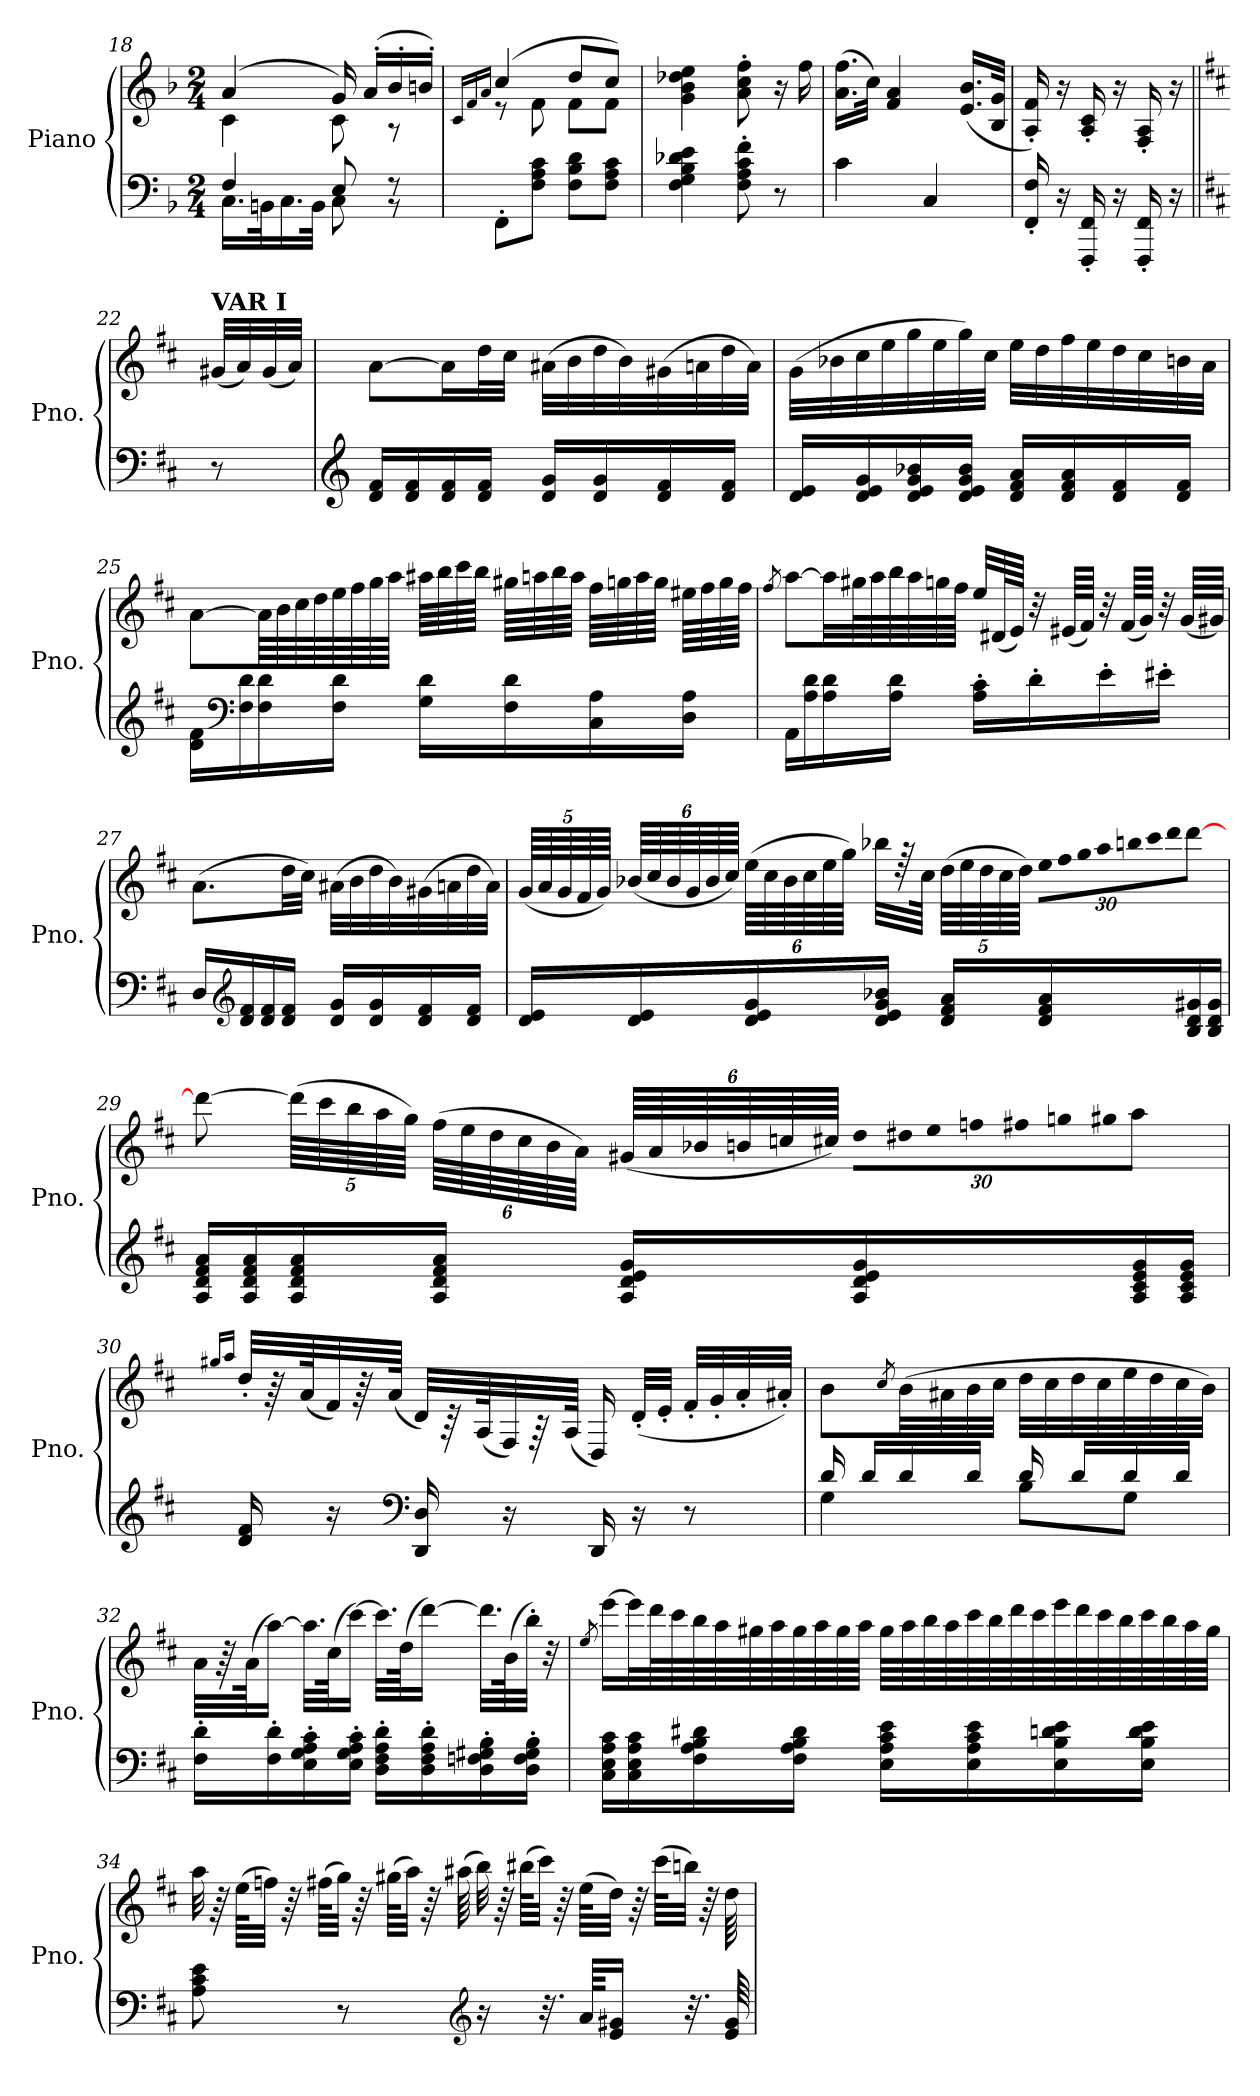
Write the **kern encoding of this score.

**kern	**kern
*part1	*part1
*staff2	*staff1
*I"Piano	*
*I'Pno.	*
!!LO:LB:g=z
*clefF4	*clefG2
*k[b-]	*k[b-]
*M2/4	*M2/4
=18	=18
*^	*^
4F/	16.C\LL	(>4a/	4c\
.	32BBn\K	.	.
.	16.C\	.	.
.	32BB\JJk	.	.
8E/	8C\	16g/)	8c\
.	.	(>16a'/LL	.
8r	8r	16b-'/	8r
.	.	16bn'/JJ)	.
*v	*v	*	*
=19	=19	=19
.	16qc/LL	.
.	16qf/	.
.	16qa/JJ	.
8FF'\L	(>4cc/	8r
8F\ 8A\ 8c\J	.	8f\
8F\ 8B-\ 8d\L	8dd/L	8f\L
8F\ 8A\ 8c\J	8cc/J)	8f\J
*	*v	*v
=20	=20
4F\ 4G\ 4B-\ 4d-X\ 4e\	4g\ 4b-\ 4dd-X\ 4ee\
8F\' 8A\' 8c\' 8f\'	8a\' 8cc\' 8ff\'
8r	16r
.	16ff\
=21	=21
4c\	(>16.a\ 16.ff\LL
.	32cc\JJk)
.	4f/ 4a/
4C/	.
.	(<16.e/ 16.b-/LL
.	32B-/ 32g/JJk
=22	=22
16FF/' 16F/'	16A/' 16f/')
16r	16r
16FFF/' 16FF/'	16A/' 16c/'
16r	16r
16FFF/' 16FF/'	16F/' 16A/'
16r	16r
=22X1||	=22X1||
*k[f#c#]	*k[f#c#]
!	!LO:TX:a:B:t=VAR I
8r	(<32g#X/LLL
.	32a/)
.	(<32g#/
.	32a/JJJ)
!!LO:LB:g=z
=23	=23
*clefG2	*
16d/ 16f#/LL	[8a\L
16d/ 16f#/	.
16d/ 16f#/	16a\L]
16d/ 16f#/JJ	32dd\L
.	32cc#\JJJ
16d/ 16g/LL	(>32a#X\LLL
.	32b\
16d/ 16g/	32dd\
.	32b\)
16d/ 16f#/	(>32g#X\
.	32an\
16d/ 16f#/JJ	32dd\
.	32a\JJJ)
=24	=24
16d/ 16e/LL	(>32g\LLL
.	32b-X\
16d/ 16e/ 16g/	32cc#\
.	32ee\
16d/ 16e/ 16g/ 16b-X/	32gg\
.	32ee\
16d/ 16e/ 16g/ 16b-/JJ	32gg\)
.	32cc#\JJJ
16d/ 16f#/ 16a/LL	32ee\LLL
.	32dd\
16d/ 16f#/ 16a/	32ff#\
.	32ee\
16d/ 16f#/	32dd\
.	32cc#\
16d/ 16f#/JJ	32bn\
.	32a\JJJ
!!LO:PB:g=z
=25	=25
16d\ 16f#\LL	[8a\L
*clefF4	*
16F#\ 16d\	.
16F#\ 16d\	64a\LLL]
.	64b\
.	64cc#\
.	64dd\
16F#\ 16d\JJ	64ee\
.	64ff#\
.	64gg\
.	64aa\JJJJ
16G\ 16d\LL	64aa#X\LLLL
.	64bb\
.	64ccc#\
.	64bb\JJJJ
16F#\ 16d\	64gg#X\LLLL
.	64aan\
.	64bb\
.	64aa\JJJJ
16C#\ 16A\	64ff#\LLLL
.	64ggn\
.	64aa\
.	64gg\JJJJ
16D\ 16A\JJ	64ee#X\LLLL
.	64ff#\
.	64gg\
.	64ff#\JJJJ
!!LO:LB:g=z
=26	=26
.	8qff#/
16AA\LL	[8aa\L
16A\ 16d\	.
16A\ 16d\	32aa\LL]
.	64gg#X\L
.	64aa\
16A\ 16d\JJ	64bb\
.	64aa\
.	64ggn\
.	64ff#\JJJJ
16A\' 16c#\'LL	32ee/LLL
.	(<64d#X/L
.	64e/JJJJ)
16d'\	32r
.	(<64e#X/LLLL
.	64f#/JJJJ)
16e'\	32r
.	(<64f#/LLLL
.	64g/JJJJ)
16e#X'\JJ	32r
.	(<64g/LLLL
.	64g#X/JJJJ)
=27	=27
16D/LL	(>8.a\L
*clefG2	*
16d/ 16f#/	.
16d/ 16f#/	.
16d/ 16f#/JJ	32dd\LL
.	32cc#\JJJ)
16d/ 16g/LL	(>32a#X\LLL
.	32b\
16d/ 16g/	32dd\
.	32b\)
16d/ 16f#/	(>32g#X\
.	32an\
16d/ 16f#/JJ	32dd\
.	32a\JJJ)
!!LO:LB:g=z
=28	=28
*	*Xbrackettup
16d/ 16e/LL	(<80g/LLLL
.	80a/
.	80g/
.	80f#/
.	80g/JJJJ)
16d/ 16e/	(<96b-X/LLLL
.	96cc#/
.	96b-/
.	96g/
.	96b-/
.	96cc#/JJJJ)
16d/ 16e/ 16g/	(>96ee\LLLL
.	96cc#\
.	96b-\
.	96cc#\
.	96ee\
.	96gg\JJJJ)
16d/ 16e/ 16g/ 16b-X/JJ	32bb-X\LLL
.	64r
.	64cc#\JJJk
16d/ 16f#/ 16a/LL	(>80dd\LLLL
.	80ee\
.	80dd\
.	80cc#\
.	80dd\JJJJ)
!	!LO:N:vis=64
16d/ 16f#/ 16a/	1920%17ee\LLLL
!	!LO:N:vis=64
.	1920%17ff#\
!	!LO:N:vis=64
.	1920%17gg\
!	!LO:N:vis=64
.	1920%17aa\
!	!LO:N:vis=64
.	1920%17bbn\
!	!LO:N:vis=64
.	1920%17ccc#\
!	!LO:N:vis=64
.	1920%17ddd\JJJ
.	[8ddd\J
16B/ 16d/ 16g#X/	.
16B/ 16d/ 16g#/JJ	.
.	1920ryy
!!LO:LB:g=z
=29	=29
16A/ 16d/ 16f#/ 16a/LL	8ddd\_
16A/ 16d/ 16f#/ 16a/	.
16A/ 16d/ 16f#/ 16a/	(>80ddd\LLLL]
.	80ccc#\
.	80bb\
.	80aa\
.	80gg\JJJJ)
16A/ 16d/ 16f#/ 16a/JJ	(>96ff#\LLLL
.	96ee\
.	96dd\
.	96cc#\
.	96b\
.	96a\JJJJ)
16A/ 16d/ 16e/ 16g/LL	(<96g#X/LLLL
.	96a/
.	96b-X/
.	96bn/
.	96ccn/
.	96cc#X/JJJJ)
!	!LO:N:vis=64
16A/ 16d/ 16e/ 16g/	1920%17dd\LLLL
!	!LO:N:vis=64
.	1920%17dd#X\
!	!LO:N:vis=64
.	1920%17ee\
!	!LO:N:vis=64
.	1920%17ffn\
!	!LO:N:vis=64
.	1920%17ff#X\
!	!LO:N:vis=64
.	1920%17ggn\
!	!LO:N:vis=64
.	1920%17gg#X\JJJ
.	8aa\J
16A/ 16c#/ 16e/ 16g/	.
16A/ 16c#/ 16e/ 16g/JJ	.
.	1920ryy
!!LO:LB:g=z
=30	=30
.	16qgg#X/LL
.	16qaa/JJ
16d/ 16f#/	32dd'/LLL
.	64r
.	(<64a/K
16r	32f#/)
.	64r
.	(<64a/JJJk
*clefF4	*
16DD/ 16D/	32d/LLL)
.	64r
.	(<64A/K
16r	32F#/)
.	64r
.	(<64A/JJJk
16DD/	16D/)
16r	(<32d'/LLL
.	32e'/JJJ
8r	32f#'/LLL
.	32g'/
.	32a'/
.	32a#X'/JJJ)
=31	=31
*^	*
16d/	4G\	8b\L
16d/LL	.	.
.	.	8qcc#/
16d/	.	(>32b\LL
.	.	32a#X\
16d/JJ	.	32b\
.	.	32cc#\JJJ
16d/	8B\L	32dd\LLL
.	.	32cc#\
16d/LL	.	32dd\
.	.	32cc#\
16d/	8G\J	32ee\
.	.	32dd\
16d/JJ	.	32cc#\
.	.	32b\JJJ)
*v	*v	*
!!LO:LB:g=z
=32	=32
16F#\' 16d\'LL	32a\LLL
.	64r
.	(>64a\JK
16F#\' 16d\'	[16aa\JJ)
16E\' 16G\' 16A\' 16c#\'	32.aa\LLL]
.	(>64cc#\JK
16E\' 16G\' 16A\' 16c#\'JJ	[16ccc#\JJ)
16D\' 16F#\' 16A\' 16d\'LL	32.ccc#\LLL]
.	(>64dd\JK
16D\' 16F#\' 16A\' 16d\'	[16ddd\JJ)
16D\' 16Fn\' 16G#X\' 16B\'	32.ddd\LLL]
.	(>64b\K
16D\' 16F\' 16G#\' 16B\'JJ	32bb'\JJJ)
.	32r
!!LO:PB:g=z
=33	=33
.	8qee/
16C#\ 16E\ 16A\ 16c#\LL	[16eee\LL
16C#\ 16E\ 16A\ 16c#\	32eee\L]
.	64ddd\L
.	64ccc#\
16F#\ 16A\ 16B\ 16d#X\	64bb\
.	64aa\
.	64gg#X\
.	64aa\
16F#\ 16A\ 16B\ 16d#\JJ	64gg#\
.	64aa\
.	64gg#\
.	64aa\JJJJ
16E\ 16A\ 16c#\ 16e\LL	64gg#\LLLL
.	64aa\
.	64bb\
.	64aa\
16E\ 16A\ 16c#\ 16e\	64ccc#\
.	64bb\
.	64ddd\
.	64ccc#\
16E\ 16B\ 16dn\ 16e\	64eee\
.	64ddd\
.	64ccc#\
.	64bb\
16E\ 16B\ 16d\ 16e\JJ	64ccc#\
.	64bb\
.	64aa\
.	64gg#\JJJJ
!!LO:LB:g=z
=34	=34
8A\ 8c#\ 8e\	32aa\
.	64r
.	(>64ee\KLLL
.	32ffn\JJJ)
.	64r
.	(>64ff#X\KLLL
8r	32gg\JJJ)
.	64r
.	(>64gg#X\KLLL
.	32aa\JJJ)
.	64r
.	(>64aa#X\
*clefG2	*
16r	32bb\)
.	64r
.	(>64bb#X\KLLL
32.r	32ccc#\JJJ)
.	64r
64a/KKLL	(>64ee\KLLL
16e/ 16g#X/JJ	32dd\JJJ)
.	64r
.	(>64ccc#\KLLL
32.r	32bbn\JJJ)
.	64r
64e/ 64g#/	64dd\
=	=
*-	*-
